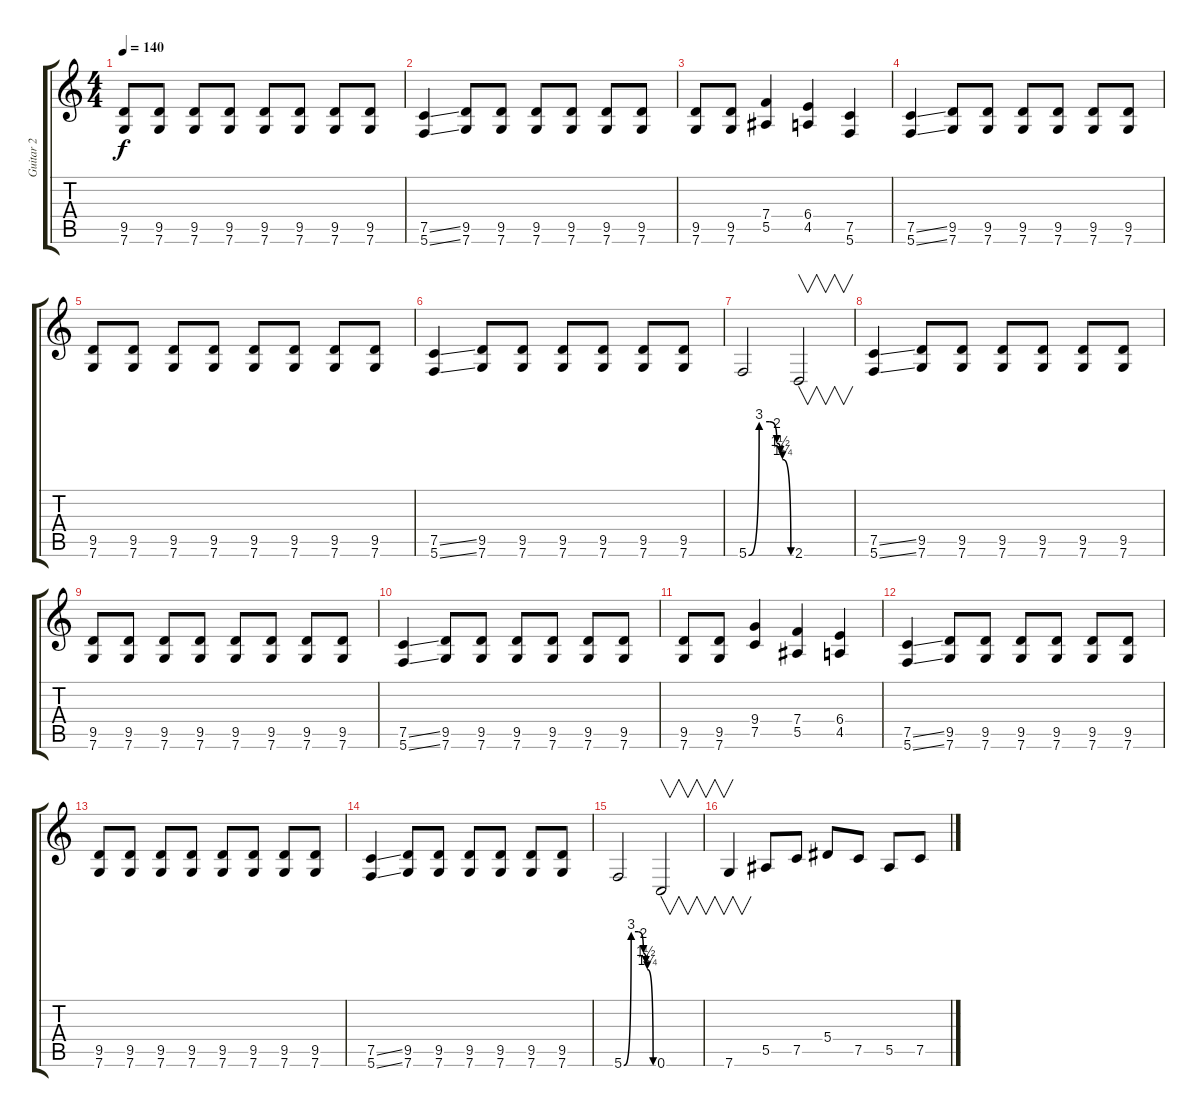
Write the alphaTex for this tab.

\track ("Guitar 2" "Guitar 2") {instrument distortionguitar}
\staff {score tabs}
\tuning (C4 G3 Eb3 Bb2 F2 C2) {hide}
\ts (4 4)
\tempo 140
\clef g2
\ks c
(9.5 7.6).8{dy f} (9.5 7.6).8 (9.5 7.6).8 (9.5 7.6).8 (9.5 7.6).8 (9.5 7.6).8 (9.5 7.6).8 (9.5 7.6).8 |
(7.5{ss} 5.6{ss}).4 (9.5 7.6).8 (9.5 7.6).8 (9.5 7.6).8 (9.5 7.6).8 (9.5 7.6).8 (9.5 7.6).8 |
(9.5 7.6).8 (9.5 7.6).8 (7.4 5.5).4 (6.4 4.5).4 (7.5 5.6).4 |
(7.5{ss} 5.6{ss}).4 (9.5 7.6).8 (9.5 7.6).8 (9.5 7.6).8 (9.5 7.6).8 (9.5 7.6).8 (9.5 7.6).8 |
(9.5 7.6).8 (9.5 7.6).8 (9.5 7.6).8 (9.5 7.6).8 (9.5 7.6).8 (9.5 7.6).8 (9.5 7.6).8 (9.5 7.6).8 |
(7.5{ss} 5.6{ss}).4 (9.5 7.6).8 (9.5 7.6).8 (9.5 7.6).8 (9.5 7.6).8 (9.5 7.6).8 (9.5 7.6).8 |
5.6{be (custom 0 0 15 12 30 12 40 8 45 6 48 5 60 0)}.2 2.6.2{v} |
(7.5{ss} 5.6{ss}).4 (9.5 7.6).8 (9.5 7.6).8 (9.5 7.6).8 (9.5 7.6).8 (9.5 7.6).8 (9.5 7.6).8 |
(9.5 7.6).8 (9.5 7.6).8 (9.5 7.6).8 (9.5 7.6).8 (9.5 7.6).8 (9.5 7.6).8 (9.5 7.6).8 (9.5 7.6).8 |
(7.5{ss} 5.6{ss}).4 (9.5 7.6).8 (9.5 7.6).8 (9.5 7.6).8 (9.5 7.6).8 (9.5 7.6).8 (9.5 7.6).8 |
(9.5 7.6).8 (9.5 7.6).8 (9.4 7.5).4 (7.4 5.5).4 (6.4 4.5).4 |
(7.5{ss} 5.6{ss}).4 (9.5 7.6).8 (9.5 7.6).8 (9.5 7.6).8 (9.5 7.6).8 (9.5 7.6).8 (9.5 7.6).8 |
(9.5 7.6).8 (9.5 7.6).8 (9.5 7.6).8 (9.5 7.6).8 (9.5 7.6).8 (9.5 7.6).8 (9.5 7.6).8 (9.5 7.6).8 |
(7.5{ss} 5.6{ss}).4 (9.5 7.6).8 (9.5 7.6).8 (9.5 7.6).8 (9.5 7.6).8 (9.5 7.6).8 (9.5 7.6).8 |
5.6{be (custom 0 0 15 12 30 12 40 8 45 6 48 5 60 0)}.2 0.6.2{v} |
7.6.4{v} 5.5.8 7.5.8 5.4.8 7.5.8 5.5.8 7.5.8
